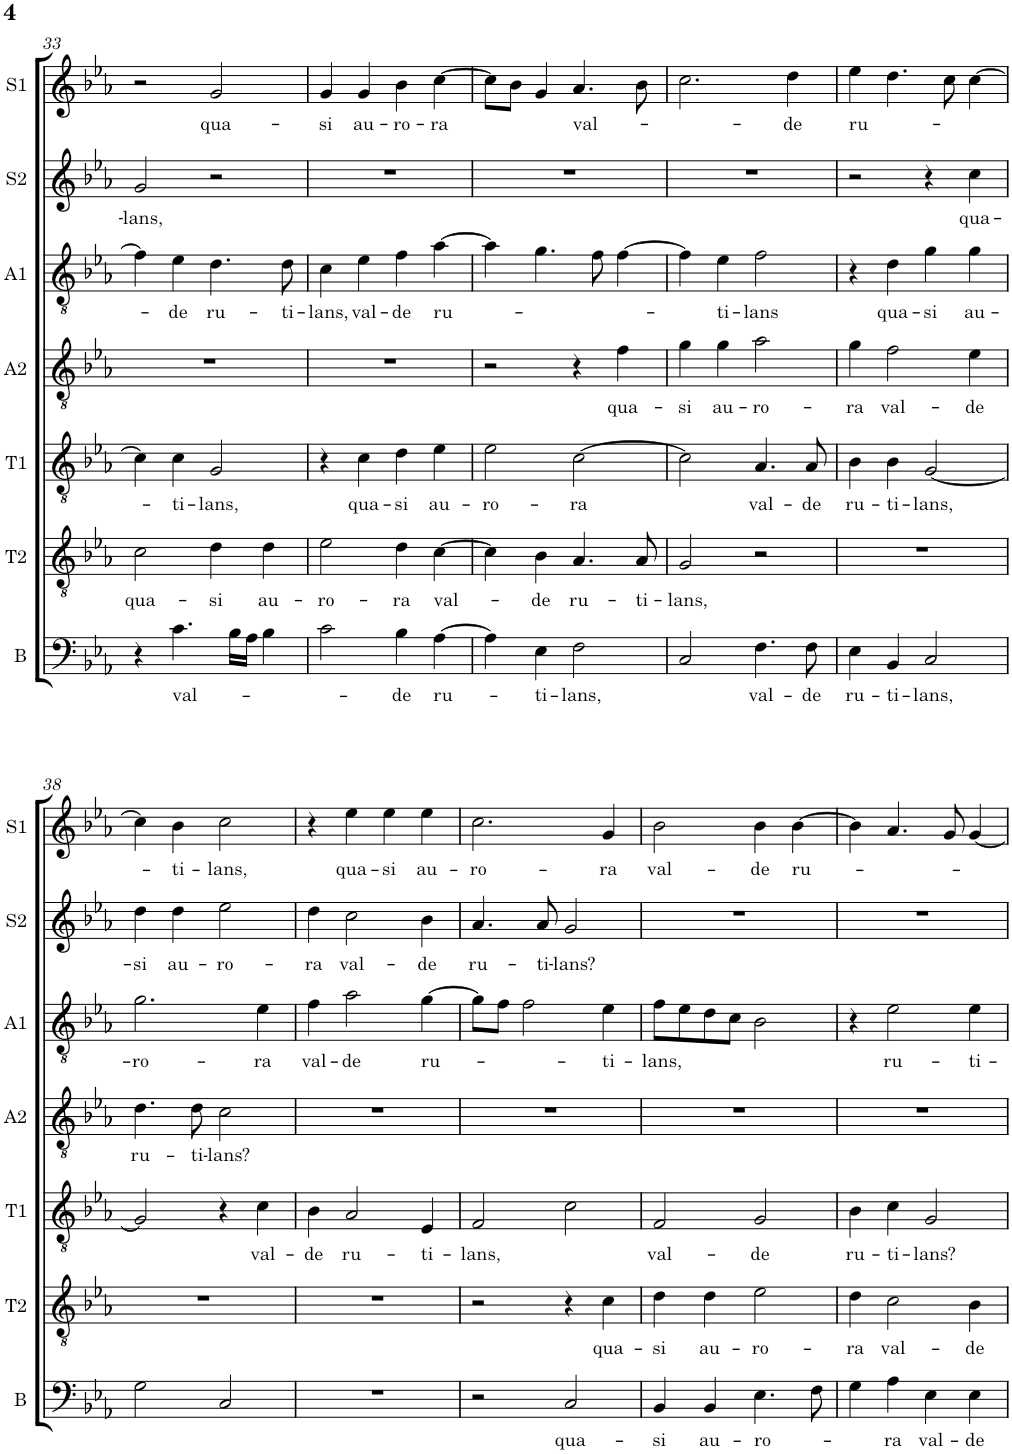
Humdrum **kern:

**kern	**text	**kern	**text	**kern	**text	**kern	**text	**kern	**text	**kern	**text	**kern	**text
*part7	*part7	*part6	*part6	*part5	*part5	*part4	*part4	*part3	*part3	*part2	*part2	*part1	*part1
*staff7	*staff7	*staff6	*staff6	*staff5	*staff5	*staff4	*staff4	*staff3	*staff3	*staff2	*staff2	*staff1	*staff1
*I"B	*	*I"T2	*	*I"T1	*	*I"A2	*	*I"A1	*	*I"S2	*	*I"S1	*
*I'B	*	*I'T2	*	*I'T1	*	*I'A2	*	*I'A1	*	*I'S2	*	*I'S1	*
!!LO:PB:g=z
*clefF4	*	*clefGv2	*	*clefGv2	*	*clefGv2	*	*clefGv2	*	*clefG2	*	*clefG2	*
*k[b-e-a-]	*	*k[b-e-a-]	*	*k[b-e-a-]	*	*k[b-e-a-]	*	*k[b-e-a-]	*	*k[b-e-a-]	*	*k[b-e-a-]	*
*E-:	*	*E-:	*	*E-:	*	*E-:	*	*E-:	*	*E-:	*	*E-:	*
*M2/2	*	*M2/2	*	*M2/2	*	*M2/2	*	*M2/2	*	*M2/2	*	*M2/2	*
=33	=33	=33	=33	=33	=33	=33	=33	=33	=33	=33	=33	=33	=33
!	!	!	!LO:LY:b	!	!	!	!	!	!	!	!LO:LY:b	!	!
4r	.	2c\	qua-	4c\]	.	1r	.	4f\]	.	2g/	-lans,	2r	.
!	!LO:LY:b	!	!	!	!LO:LY:b	!	!	!	!LO:LY:b	!	!	!	!
4.c\	val-	.	.	4c\	-ti-	.	.	4e-\	-de	.	.	.	.
!	!	!	!LO:LY:b	!	!LO:LY:b	!	!	!	!LO:LY:b	!	!	!	!LO:LY:b
.	.	4d\	-si	2G/	-lans,	.	.	4.d\	ru-	2r	.	2g/	qua-
16B-\LL	.	.	.	.	.	.	.	.	.	.	.	.	.
16A-\JJ	.	.	.	.	.	.	.	.	.	.	.	.	.
!	!	!	!LO:LY:b	!	!	!	!	!	!	!	!	!	!
4B-\	.	4d\	au-	.	.	.	.	.	.	.	.	.	.
!	!	!	!	!	!	!	!	!	!LO:LY:b	!	!	!	!
.	.	.	.	.	.	.	.	8d\	-ti-	.	.	.	.
=34	=34	=34	=34	=34	=34	=34	=34	=34	=34	=34	=34	=34	=34
!	!	!	!LO:LY:b	!	!	!	!	!	!LO:LY:b	!	!	!	!LO:LY:b
2c\	.	2e-\	-ro-	4r	.	1r	.	4c\	-lans,	1r	.	4g/	-si
!	!	!	!	!	!LO:LY:b	!	!	!	!LO:LY:b	!	!	!	!LO:LY:b
.	.	.	.	4c\	qua-	.	.	4e-\	val-	.	.	4g/	au-
!	!LO:LY:b	!	!LO:LY:b	!	!LO:LY:b	!	!	!	!LO:LY:b	!	!	!	!LO:LY:b
4B-\	-de	4d\	-ra	4d\	-si	.	.	4f\	-de	.	.	4b-\	-ro-
!	!LO:LY:b	!	!LO:LY:b	!	!LO:LY:b	!	!	!	!LO:LY:b	!	!	!	!LO:LY:b
[4A-\	ru-	[4c\	val-	4e-\	au-	.	.	[4a-\	ru-	.	.	[4cc\	-ra
=35	=35	=35	=35	=35	=35	=35	=35	=35	=35	=35	=35	=35	=35
!	!	!	!	!	!LO:LY:b	!	!	!	!	!	!	!	!
4A-\]	.	4c\]	.	2e-\	-ro-	2r	.	4a-\]	.	1r	.	8cc\L]	.
.	.	.	.	.	.	.	.	.	.	.	.	8b-\J	.
!	!LO:LY:b	!	!LO:LY:b	!	!	!	!	!	!	!	!	!	!
4E-\	-ti-	4B-\	-de	.	.	.	.	4.g\	.	.	.	4g/	.
!	!LO:LY:b	!	!LO:LY:b	!	!LO:LY:b	!	!	!	!	!	!	!	!LO:LY:b
2F\	-lans,	4.A-/	ru-	[2c\	-ra	4r	.	.	.	.	.	4.a-/	val-
.	.	.	.	.	.	.	.	8f\	.	.	.	.	.
!	!	!	!	!	!	!	!LO:LY:b	!	!	!	!	!	!
.	.	.	.	.	.	4f\	qua-	[4f\	.	.	.	.	.
!	!	!	!LO:LY:b	!	!	!	!	!	!	!	!	!	!
.	.	8A-/	-ti-	.	.	.	.	.	.	.	.	8b-\	.
=36	=36	=36	=36	=36	=36	=36	=36	=36	=36	=36	=36	=36	=36
!	!	!	!LO:LY:b	!	!	!	!LO:LY:b	!	!	!	!	!	!
2C/	.	2G/	-lans,	2c\]	.	4g\	-si	4f\]	.	1r	.	2.cc\	.
!	!	!	!	!	!	!	!LO:LY:b	!	!LO:LY:b	!	!	!	!
.	.	.	.	.	.	4g\	au-	4e-\	-ti-	.	.	.	.
!	!LO:LY:b	!	!	!	!LO:LY:b	!	!LO:LY:b	!	!LO:LY:b	!	!	!	!
4.F\	val-	2r	.	4.A-/	val-	2a-\	-ro-	2f\	-lans	.	.	.	.
!	!	!	!	!	!	!	!	!	!	!	!	!	!LO:LY:b
.	.	.	.	.	.	.	.	.	.	.	.	4dd\	-de
!	!LO:LY:b	!	!	!	!LO:LY:b	!	!	!	!	!	!	!	!
8F\	-de	.	.	8A-/	-de	.	.	.	.	.	.	.	.
=37	=37	=37	=37	=37	=37	=37	=37	=37	=37	=37	=37	=37	=37
!	!LO:LY:b	!	!	!	!LO:LY:b	!	!LO:LY:b	!	!	!	!	!	!LO:LY:b
4E-\	ru-	1r	.	4B-\	ru-	4g\	-ra	4r	.	2r	.	4ee-\	ru-
!	!LO:LY:b	!	!	!	!LO:LY:b	!	!LO:LY:b	!	!LO:LY:b	!	!	!	!
4BB-/	-ti-	.	.	4B-\	-ti-	2f\	val-	4d\	qua-	.	.	4.dd\	.
!	!LO:LY:b	!	!	!	!LO:LY:b	!	!	!	!LO:LY:b	!	!	!	!
2C/	-lans,	.	.	[2G/	-lans,	.	.	4g\	-si	4r	.	.	.
.	.	.	.	.	.	.	.	.	.	.	.	8cc\	.
!	!	!	!	!	!	!	!LO:LY:b	!	!LO:LY:b	!	!LO:LY:b	!	!
.	.	.	.	.	.	4e-\	-de	4g\	au-	4cc\	qua-	[4cc\	.
!!LO:LB:g=z
=38	=38	=38	=38	=38	=38	=38	=38	=38	=38	=38	=38	=38	=38
!	!	!	!	!	!	!	!LO:LY:b	!	!LO:LY:b	!	!LO:LY:b	!	!
2G\	.	1r	.	2G/]	.	4.d\	ru-	2.g\	-ro-	4dd\	-si	4cc\]	.
!	!	!	!	!	!	!	!	!	!	!	!LO:LY:b	!	!LO:LY:b
.	.	.	.	.	.	.	.	.	.	4dd\	au-	4b-\	-ti-
!	!	!	!	!	!	!	!LO:LY:b	!	!	!	!	!	!
.	.	.	.	.	.	8d\	-ti-	.	.	.	.	.	.
!	!	!	!	!	!	!	!LO:LY:b	!	!	!	!LO:LY:b	!	!LO:LY:b
2C/	.	.	.	4r	.	2c\	-lans?	.	.	2ee-\	-ro-	2cc\	-lans,
!	!	!	!	!	!LO:LY:b	!	!	!	!LO:LY:b	!	!	!	!
.	.	.	.	4c\	val-	.	.	4e-\	-ra	.	.	.	.
=39	=39	=39	=39	=39	=39	=39	=39	=39	=39	=39	=39	=39	=39
!	!	!	!	!	!LO:LY:b	!	!	!	!LO:LY:b	!	!LO:LY:b	!	!
1r	.	1r	.	4B-\	-de	1r	.	4f\	val-	4dd\	-ra	4r	.
!	!	!	!	!	!LO:LY:b	!	!	!	!LO:LY:b	!	!LO:LY:b	!	!LO:LY:b
.	.	.	.	2A-/	ru-	.	.	2a-\	-de	2cc\	val-	4ee-\	qua-
!	!	!	!	!	!	!	!	!	!	!	!	!	!LO:LY:b
.	.	.	.	.	.	.	.	.	.	.	.	4ee-\	-si
!	!	!	!	!	!LO:LY:b	!	!	!	!LO:LY:b	!	!LO:LY:b	!	!LO:LY:b
.	.	.	.	4E-/	-ti-	.	.	[4g\	ru-	4b-\	-de	4ee-\	au-
=40	=40	=40	=40	=40	=40	=40	=40	=40	=40	=40	=40	=40	=40
!	!	!	!	!	!LO:LY:b	!	!	!	!	!	!LO:LY:b	!	!LO:LY:b
2r	.	2r	.	2F/	-lans,	1r	.	8g\L]	.	4.a-/	ru-	2.cc\	-ro-
.	.	.	.	.	.	.	.	8f\J	.	.	.	.	.
.	.	.	.	.	.	.	.	2f\	.	.	.	.	.
!	!	!	!	!	!	!	!	!	!	!	!LO:LY:b	!	!
.	.	.	.	.	.	.	.	.	.	8a-/	-ti-	.	.
!	!LO:LY:b	!	!	!	!	!	!	!	!	!	!LO:LY:b	!	!
2C/	qua-	4r	.	2c\	.	.	.	.	.	2g/	-lans?	.	.
!	!	!	!LO:LY:b	!	!	!	!	!	!LO:LY:b	!	!	!	!LO:LY:b
.	.	4c\	qua-	.	.	.	.	4e-\	-ti-	.	.	4g/	-ra
=41	=41	=41	=41	=41	=41	=41	=41	=41	=41	=41	=41	=41	=41
!	!LO:LY:b	!	!LO:LY:b	!	!LO:LY:b	!	!	!	!LO:LY:b	!	!	!	!LO:LY:b
4BB-/	-si	4d\	-si	2F/	val-	1r	.	8f\L	-lans,	1r	.	2b-\	val-
.	.	.	.	.	.	.	.	8e-\	.	.	.	.	.
!	!LO:LY:b	!	!LO:LY:b	!	!	!	!	!	!	!	!	!	!
4BB-/	au-	4d\	au-	.	.	.	.	8d\	.	.	.	.	.
.	.	.	.	.	.	.	.	8c\J	.	.	.	.	.
!	!LO:LY:b	!	!LO:LY:b	!	!LO:LY:b	!	!	!	!	!	!	!	!LO:LY:b
4.E-\	-ro-	2e-\	-ro-	2G/	-de	.	.	2B-\	.	.	.	4b-\	-de
!	!	!	!	!	!	!	!	!	!	!	!	!	!LO:LY:b
.	.	.	.	.	.	.	.	.	.	.	.	[4b-\	ru-
8F\	.	.	.	.	.	.	.	.	.	.	.	.	.
=42	=42	=42	=42	=42	=42	=42	=42	=42	=42	=42	=42	=42	=42
!	!	!	!LO:LY:b	!	!LO:LY:b	!	!	!	!	!	!	!	!
4G\	.	4d\	-ra	4B-\	ru-	1r	.	4r	.	1r	.	4b-\]	.
!	!LO:LY:b	!	!LO:LY:b	!	!LO:LY:b	!	!	!	!LO:LY:b	!	!	!	!
4A-\	-ra	2c\	val-	4c\	-ti-	.	.	2e-\	ru-	.	.	4.a-/	.
!	!LO:LY:b	!	!	!	!LO:LY:b	!	!	!	!	!	!	!	!
4E-\	val-	.	.	2G/	-lans?	.	.	.	.	.	.	.	.
.	.	.	.	.	.	.	.	.	.	.	.	8g/	.
!	!LO:LY:b	!	!LO:LY:b	!	!	!	!	!	!LO:LY:b	!	!	!	!
4E-\	-de	4B-\	-de	.	.	.	.	4e-\	-ti-	.	.	[4g/	.
=	=	=	=	=	=	=	=	=	=	=	=	=	=
*-	*-	*-	*-	*-	*-	*-	*-	*-	*-	*-	*-	*-	*-
